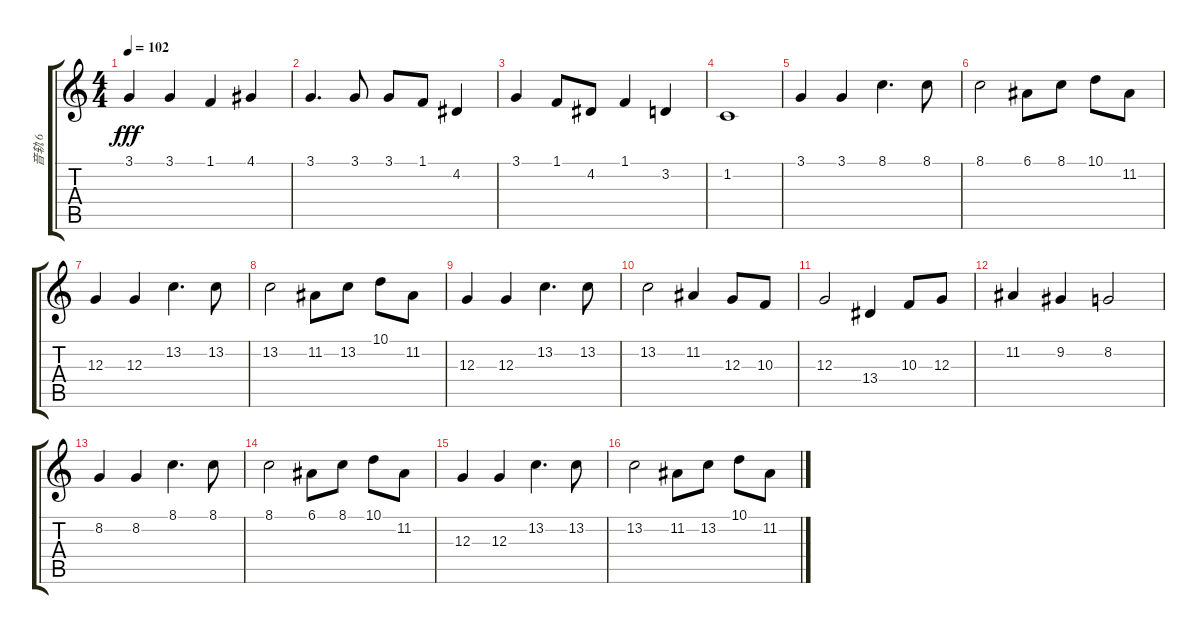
\track ("音轨 6" "音轨 6") {instrument acousticgrandpiano}
\staff {score tabs}
\tuning (E4 B3 G3 D3 A2 E2) {hide}
\ts (4 4)
\tempo 102
\clef g2
\ks c
3.1.4{dy fff} 3.1.4 1.1.4 4.1.4 |
3.1.4{d} 3.1.8 3.1.8 1.1.8 4.2.4 |
3.1.4 1.1.8 4.2.8 1.1.4 3.2.4 |
1.2.1 |
3.1.4 3.1.4 8.1.4{d} 8.1.8 |
8.1.2 6.1.8 8.1.8 10.1.8 11.2.8 |
12.3.4 12.3.4 13.2.4{d} 13.2.8 |
13.2.2 11.2.8 13.2.8 10.1.8 11.2.8 |
12.3.4 12.3.4 13.2.4{d} 13.2.8 |
13.2.2 11.2.4 12.3.8 10.3.8 |
12.3.2 13.4.4 10.3.8 12.3.8 |
11.2.4 9.2.4 8.2.2 |
8.2.4 8.2.4 8.1.4{d} 8.1.8 |
8.1.2 6.1.8 8.1.8 10.1.8 11.2.8 |
12.3.4 12.3.4 13.2.4{d} 13.2.8 |
13.2.2 11.2.8 13.2.8 10.1.8 11.2.8
